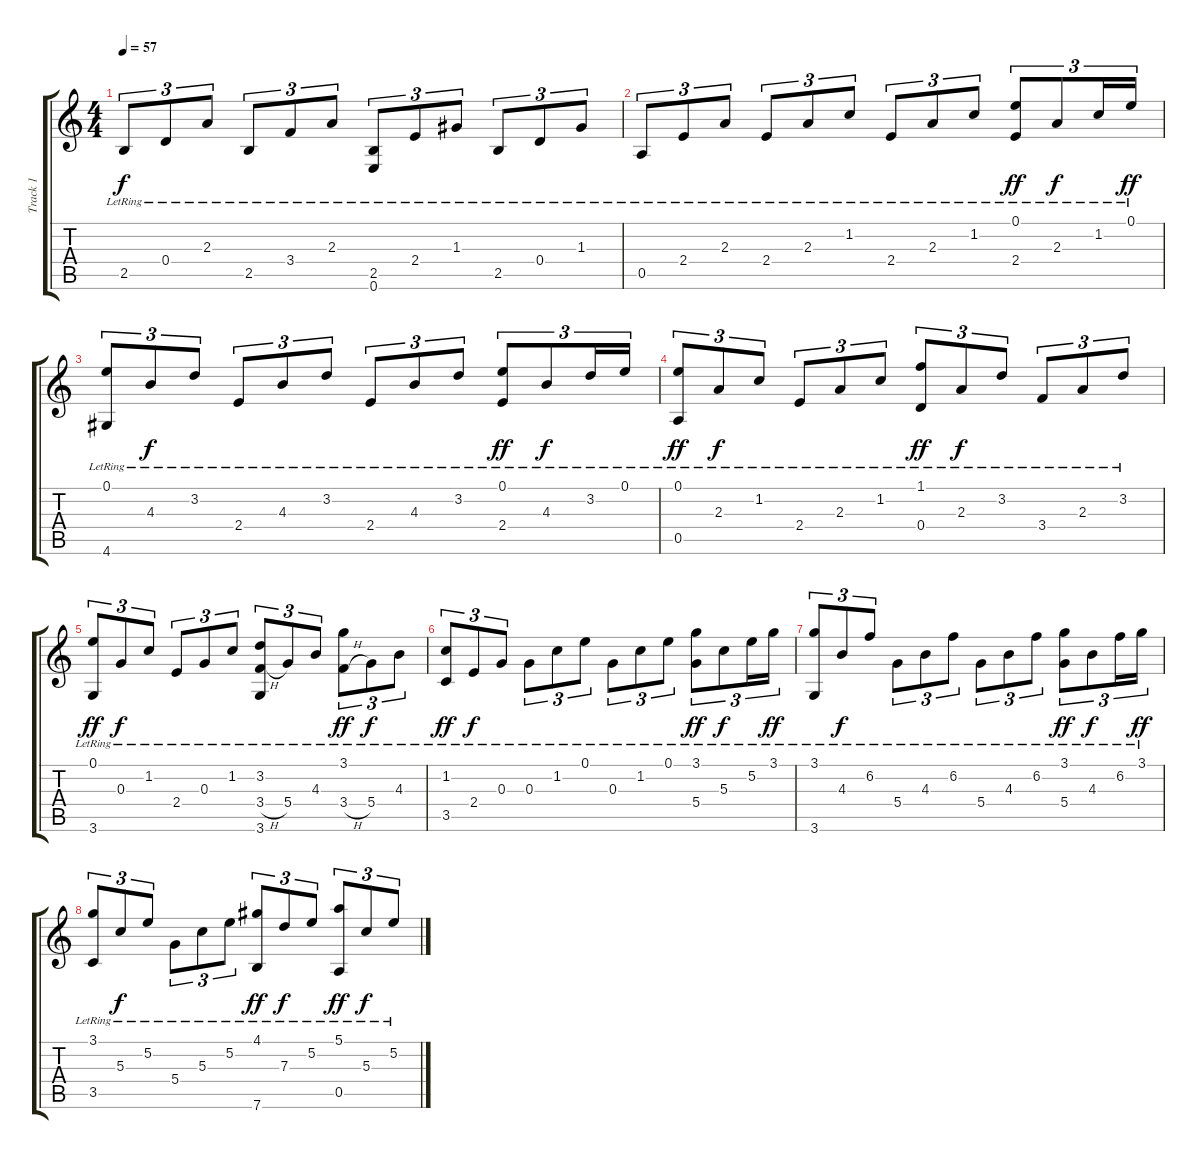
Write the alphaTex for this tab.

\track ("Track 1" "Track 1") {instrument acousticguitarnylon}
\staff {score tabs}
\tuning (E4 B3 G3 D3 A2 E2) {hide}
\ts (4 4)
\tempo 57
\clef g2
\ks c
2.5{lr}.8{tu (3 2) dy f} 0.4{lr}.8{tu (3 2)} 2.3{lr}.8{tu (3 2)} 2.5{lr}.8{tu (3 2)} 3.4{lr}.8{tu (3 2)} 2.3{lr}.8{tu (3 2)} (2.5{lr} 0.6{lr}).8{tu (3 2)} 2.4{lr}.8{tu (3 2)} 1.3{lr}.8{tu (3 2)} 2.5{lr}.8{tu (3 2)} 0.4{lr}.8{tu (3 2)} 1.3{lr}.8{tu (3 2)} |
0.5{lr}.8{tu (3 2)} 2.4{lr}.8{tu (3 2)} 2.3{lr}.8{tu (3 2)} 2.4{lr}.8{tu (3 2)} 2.3{lr}.8{tu (3 2)} 1.2{lr}.8{tu (3 2)} 2.4{lr}.8{tu (3 2)} 2.3{lr}.8{tu (3 2)} 1.2{lr}.8{tu (3 2)} (0.1{lr} 2.4{lr}).8{tu (3 2) dy ff} 2.3{lr}.8{tu (3 2) dy f} 1.2{lr}.16{tu (3 2)} 0.1{lr}.16{tu (3 2) dy ff} |
(0.1{lr} 4.6{lr}).8{tu (3 2)} 4.3{lr}.8{tu (3 2) dy f} 3.2{lr}.8{tu (3 2)} 2.4{lr}.8{tu (3 2)} 4.3{lr}.8{tu (3 2)} 3.2{lr}.8{tu (3 2)} 2.4{lr}.8{tu (3 2)} 4.3{lr}.8{tu (3 2)} 3.2{lr}.8{tu (3 2)} (0.1{lr} 2.4{lr}).8{tu (3 2) dy ff} 4.3{lr}.8{tu (3 2) dy f} 3.2{lr}.16{tu (3 2)} 0.1{lr}.16{tu (3 2)} |
(0.1{lr} 0.5{lr}).8{tu (3 2) dy ff} 2.3{lr}.8{tu (3 2) dy f} 1.2{lr}.8{tu (3 2)} 2.4{lr}.8{tu (3 2)} 2.3{lr}.8{tu (3 2)} 1.2{lr}.8{tu (3 2)} (1.1{lr} 0.4{lr}).8{tu (3 2) dy ff} 2.3{lr}.8{tu (3 2) dy f} 3.2{lr}.8{tu (3 2)} 3.4{lr}.8{tu (3 2)} 2.3{lr}.8{tu (3 2)} 3.2{lr}.8{tu (3 2)} |
(0.1{lr} 3.6{lr}).8{tu (3 2) dy ff} 0.3{lr}.8{tu (3 2) dy f} 1.2{lr}.8{tu (3 2)} 2.4{lr}.8{tu (3 2)} 0.3{lr}.8{tu (3 2)} 1.2{lr}.8{tu (3 2)} (3.2{lr} 3.4{h} 3.6{lr}).8{tu (3 2)} 5.4{lr}.8{tu (3 2)} 4.3{lr}.8{tu (3 2)} (3.1{lr} 3.4{h}).8{tu (3 2) dy ff} 5.4{lr}.8{tu (3 2) dy f} 4.3{lr}.8{tu (3 2)} |
(1.2{lr} 3.5{lr}).8{tu (3 2) dy ff} 2.4{lr}.8{tu (3 2) dy f} 0.3{lr}.8{tu (3 2)} 0.3{lr}.8{tu (3 2)} 1.2{lr}.8{tu (3 2)} 0.1{lr}.8{tu (3 2)} 0.3{lr}.8{tu (3 2)} 1.2{lr}.8{tu (3 2)} 0.1{lr}.8{tu (3 2)} (3.1{lr} 5.4{lr}).8{tu (3 2) dy ff} 5.3{lr}.8{tu (3 2) dy f} 5.2{lr}.16{tu (3 2)} 3.1{lr}.16{tu (3 2) dy ff} |
(3.1{lr} 3.6{lr}).8{tu (3 2)} 4.3{lr}.8{tu (3 2) dy f} 6.2{lr}.8{tu (3 2)} 5.4{lr}.8{tu (3 2)} 4.3{lr}.8{tu (3 2)} 6.2{lr}.8{tu (3 2)} 5.4{lr}.8{tu (3 2)} 4.3{lr}.8{tu (3 2)} 6.2{lr}.8{tu (3 2)} (3.1{lr} 5.4{lr}).8{tu (3 2) dy ff} 4.3{lr}.8{tu (3 2) dy f} 6.2{lr}.16{tu (3 2)} 3.1{lr}.16{tu (3 2) dy ff} |
(3.1{lr} 3.5{lr}).8{tu (3 2)} 5.3{lr}.8{tu (3 2) dy f} 5.2{lr}.8{tu (3 2)} 5.4{lr}.8{tu (3 2)} 5.3{lr}.8{tu (3 2)} 5.2{lr}.8{tu (3 2)} (4.1{lr} 7.6{lr}).8{tu (3 2) dy ff} 7.3{lr}.8{tu (3 2) dy f} 5.2{lr}.8{tu (3 2)} (5.1{lr} 0.5{lr}).8{tu (3 2) dy ff} 5.3{lr}.8{tu (3 2) dy f} 5.2{lr}.8{tu (3 2)}
